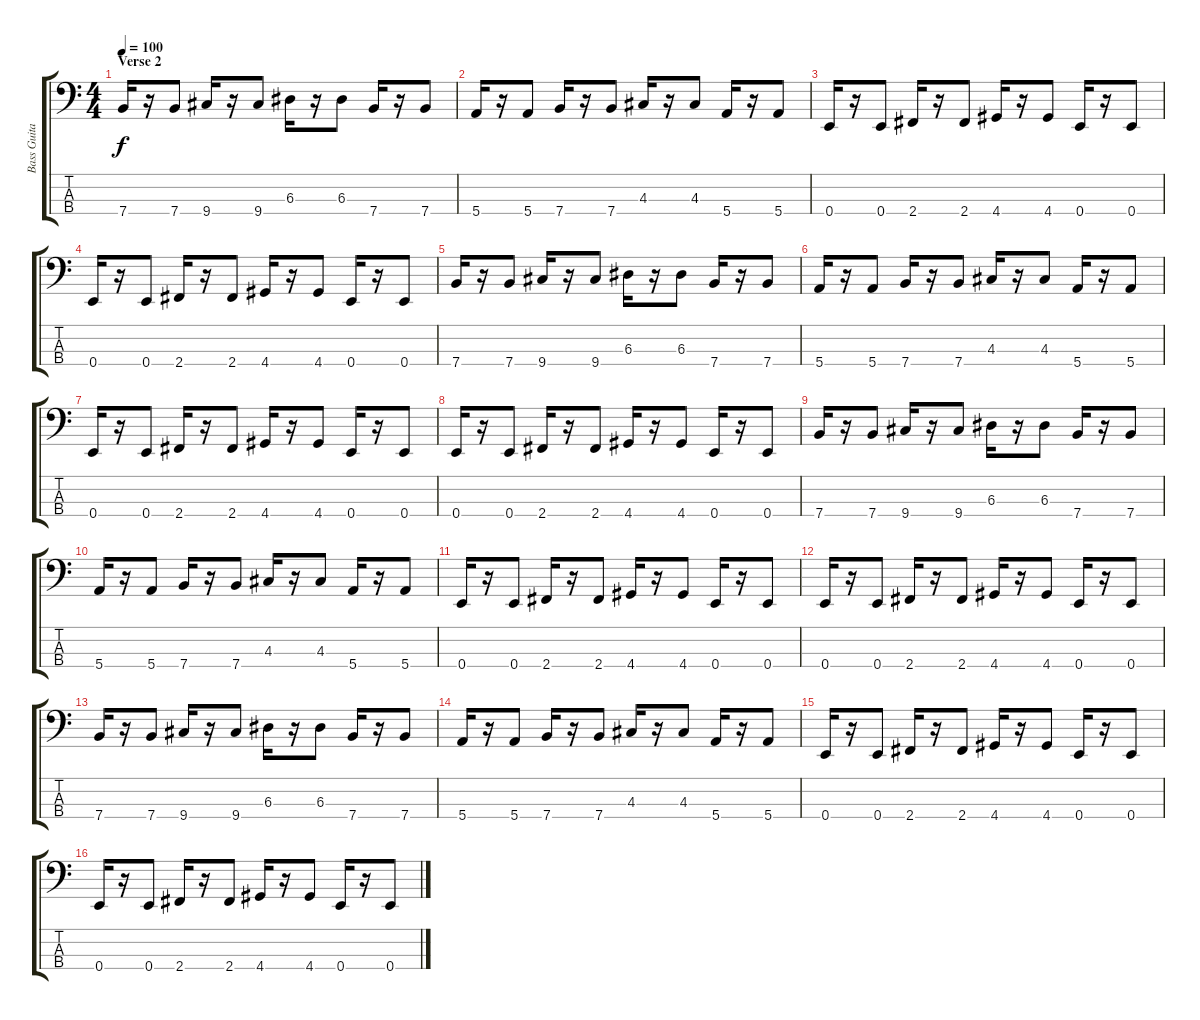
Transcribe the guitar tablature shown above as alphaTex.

\track ("Bass Guitar" "Bass Guita") {instrument electricbasspick}
\staff {score tabs}
\tuning (G2 D2 A1 E1) {hide}
\ts (4 4)
\section ("" "Verse 2")
\tempo 100
\clef f4
\ks c
7.4.16{dy f} r.16 7.4.8 9.4.16 r.16 9.4.8 6.3.16 r.16 6.3.8 7.4.16 r.16 7.4.8 |
5.4.16 r.16 5.4.8 7.4.16 r.16 7.4.8 4.3.16 r.16 4.3.8 5.4.16 r.16 5.4.8 |
0.4.16 r.16 0.4.8 2.4.16 r.16 2.4.8 4.4.16 r.16 4.4.8 0.4.16 r.16 0.4.8 |
0.4.16 r.16 0.4.8 2.4.16 r.16 2.4.8 4.4.16 r.16 4.4.8 0.4.16 r.16 0.4.8 |
7.4.16 r.16 7.4.8 9.4.16 r.16 9.4.8 6.3.16 r.16 6.3.8 7.4.16 r.16 7.4.8 |
5.4.16 r.16 5.4.8 7.4.16 r.16 7.4.8 4.3.16 r.16 4.3.8 5.4.16 r.16 5.4.8 |
0.4.16 r.16 0.4.8 2.4.16 r.16 2.4.8 4.4.16 r.16 4.4.8 0.4.16 r.16 0.4.8 |
0.4.16 r.16 0.4.8 2.4.16 r.16 2.4.8 4.4.16 r.16 4.4.8 0.4.16 r.16 0.4.8 |
7.4.16 r.16 7.4.8 9.4.16 r.16 9.4.8 6.3.16 r.16 6.3.8 7.4.16 r.16 7.4.8 |
5.4.16 r.16 5.4.8 7.4.16 r.16 7.4.8 4.3.16 r.16 4.3.8 5.4.16 r.16 5.4.8 |
0.4.16 r.16 0.4.8 2.4.16 r.16 2.4.8 4.4.16 r.16 4.4.8 0.4.16 r.16 0.4.8 |
0.4.16 r.16 0.4.8 2.4.16 r.16 2.4.8 4.4.16 r.16 4.4.8 0.4.16 r.16 0.4.8 |
7.4.16 r.16 7.4.8 9.4.16 r.16 9.4.8 6.3.16 r.16 6.3.8 7.4.16 r.16 7.4.8 |
5.4.16 r.16 5.4.8 7.4.16 r.16 7.4.8 4.3.16 r.16 4.3.8 5.4.16 r.16 5.4.8 |
0.4.16 r.16 0.4.8 2.4.16 r.16 2.4.8 4.4.16 r.16 4.4.8 0.4.16 r.16 0.4.8 |
0.4.16 r.16 0.4.8 2.4.16 r.16 2.4.8 4.4.16 r.16 4.4.8 0.4.16 r.16 0.4.8
